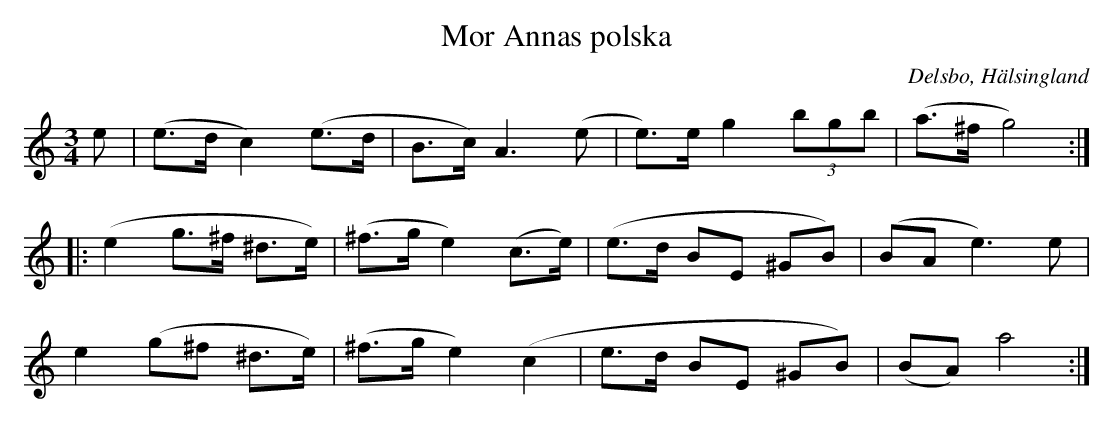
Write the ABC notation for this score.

X:1
T: Mor Annas polska
O: Delsbo, Hälsingland
M: 3/4
L: 1/8
K: Am
e|(e>d c2) (e>d|B>c) A3(e|e)>e g2 (3bgb|(a>^f g4):|
|:(e2 g>^f ^d>e)|(^f>g e2) (c>e)|(e>d BE ^GB)|(BA e3) e|
e2 (g^f ^d>e)|(^f>g e2) (c2|e>d BE ^GB)|(BA) a4:|
